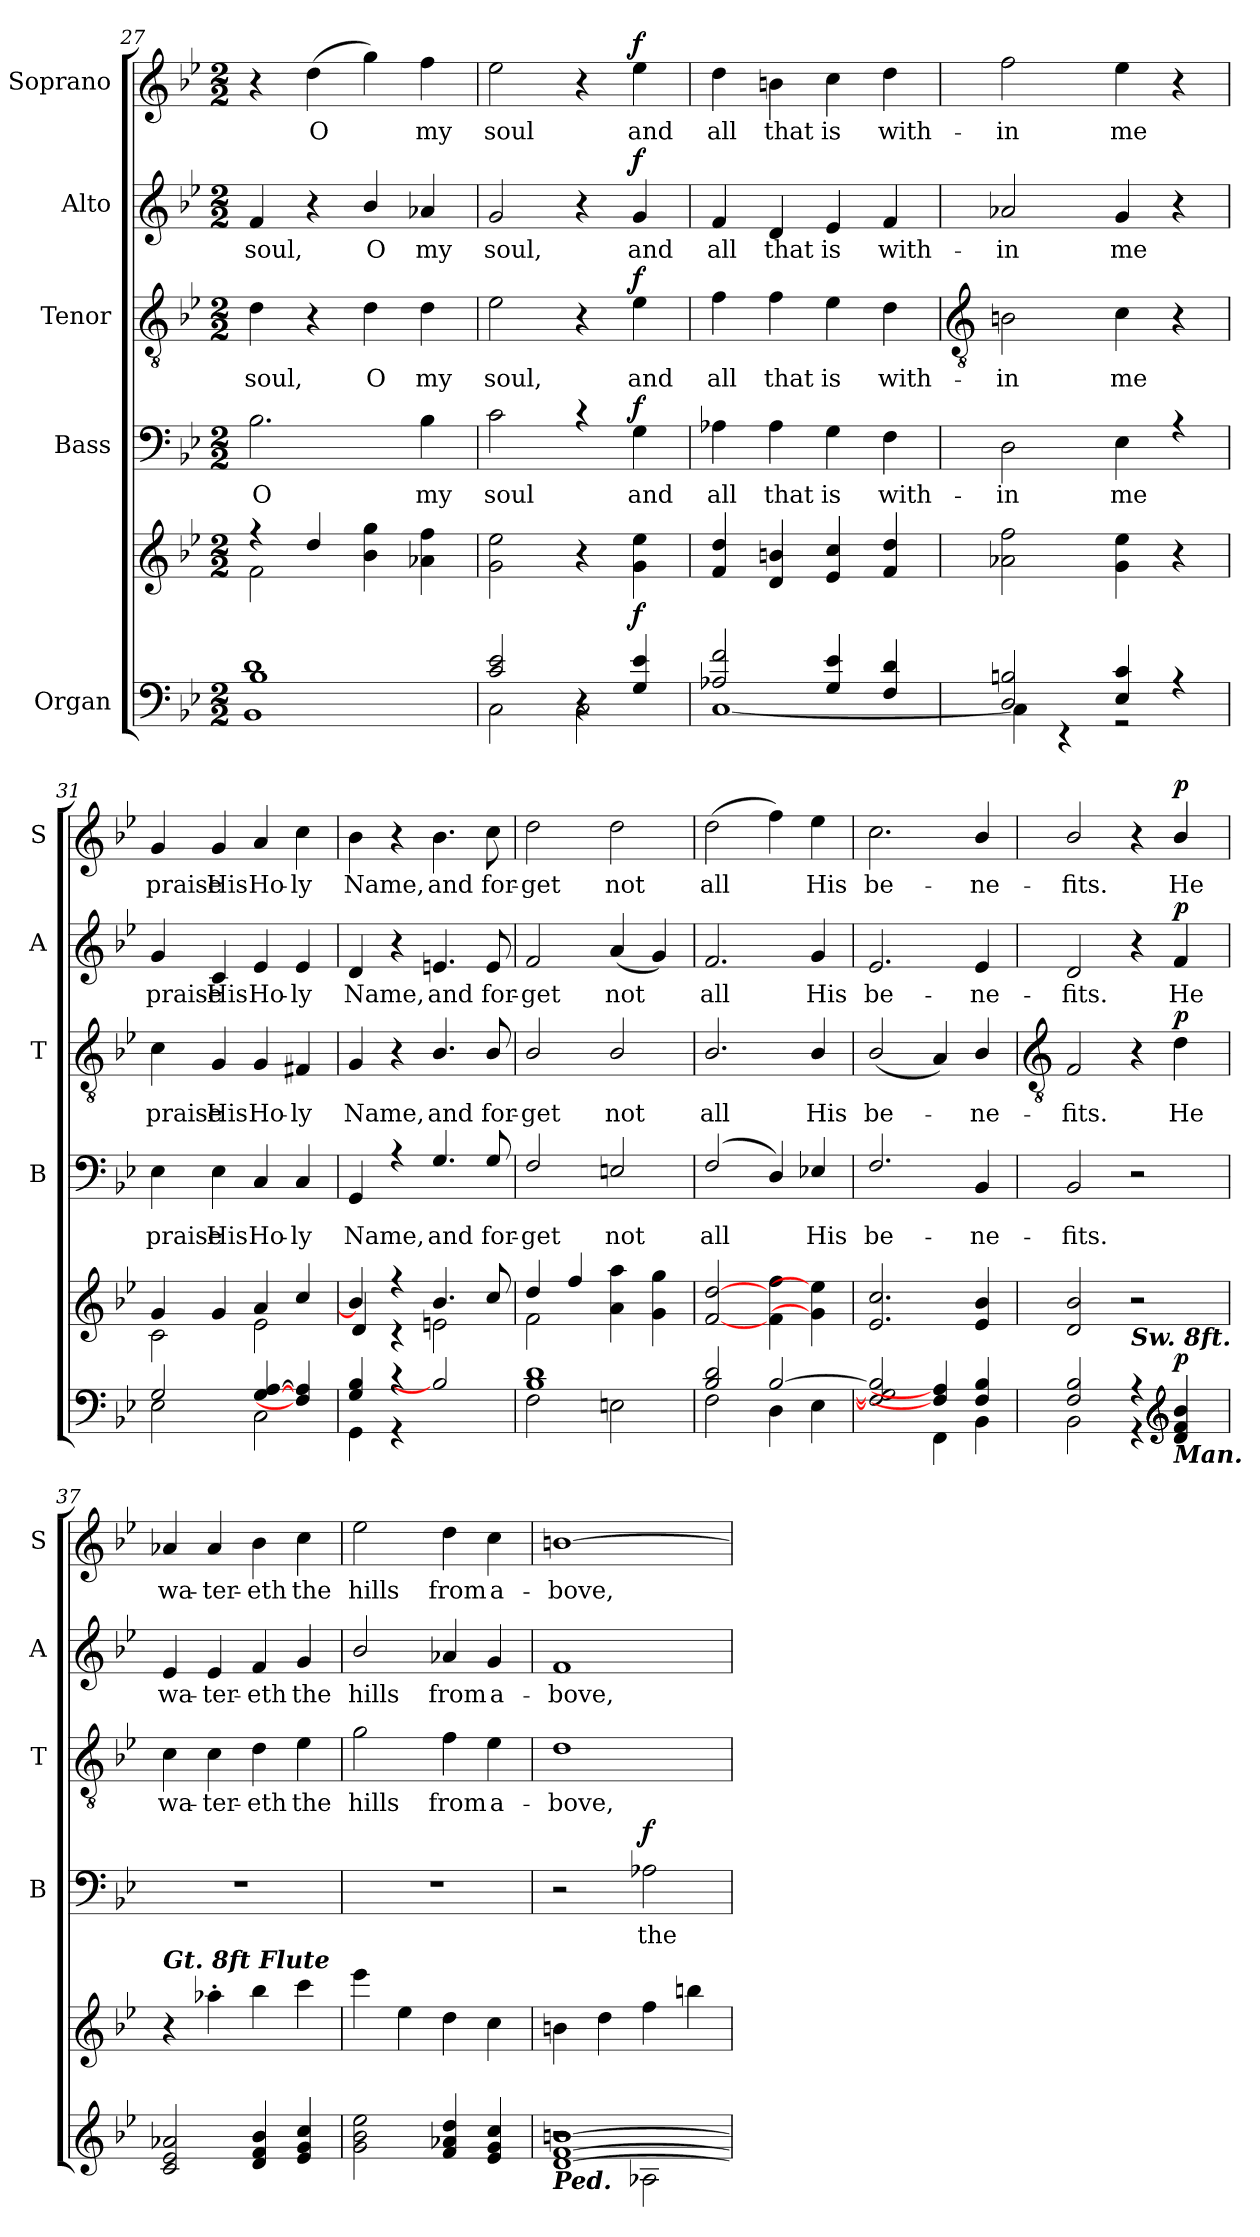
**kern	**kern	**dynam	**kern	**text	**dynam	**kern	**text	**dynam	**kern	**text	**dynam	**kern	**text	**dynam
*part5	*part5	*part5	*part4	*part4	*part4	*part3	*part3	*part3	*part2	*part2	*part2	*part1	*part1	*part1
*staff6	*staff5	*staff5/6	*staff4	*staff4	*staff4	*staff3	*staff3	*staff3	*staff2	*staff2	*staff2	*staff1	*staff1	*staff1
*I"Organ	*	*	*I"Bass	*	*	*I"Tenor	*	*	*I"Alto	*	*	*I"Soprano	*	*
*	*	*	*I'B	*	*	*I'T	*	*	*I'A	*	*	*I'S	*	*
*clefF4	*clefG2	*	*clefF4	*	*	*clefGv2	*	*	*clefG2	*	*	*clefG2	*	*
*k[b-e-]	*k[b-e-]	*	*k[b-e-]	*	*	*k[b-e-]	*	*	*k[b-e-]	*	*	*k[b-e-]	*	*
*B-:	*B-:	*	*B-:	*	*	*B-:	*	*	*B-:	*	*	*B-:	*	*
*M2/2	*M2/2	*	*M2/2	*	*	*M2/2	*	*	*M2/2	*	*	*M2/2	*	*
=27	=27	=27	=27	=27	=27	=27	=27	=27	=27	=27	=27	=27	=27	=27
*^	*^	*	*	*	*	*	*	*	*	*	*	*	*	*
*	*^	*	*	*	*	*	*	*	*	*	*	*	*	*	*	*
!	!	!	!	!	!	!	!LO:LY:b	!	!	!LO:LY:b	!	!	!LO:LY:b	!	!	!	!
*	*	*	*	*	*	*^	*	*	*	*	*	*	*	*	*	*	*
1B-/	1BB-\ 1d\	1ryy	4r	2f\	.	2.B-\	1ryy	O	.	4d	soul,	.	4f	soul,	.	4r	.	.
!	!	!	!	!	!	!	!	!	!	!	!	!	!	!	!	!	!LO:LY:b	!
.	.	.	4dd/	.	.	.	.	.	.	4r	.	.	4r	.	.	(4dd	O	.
!	!	!	!	!	!	!	!	!	!	!	!LO:LY:b	!	!	!LO:LY:b	!	!	!	!
.	.	.	4b-\ 4gg\	2ryy	.	.	.	.	.	4d	O	.	4b-/	O	.	4gg)	.	.
!	!	!	!	!	!	!	!	!LO:LY:b	!	!	!LO:LY:b	!	!	!LO:LY:b	!	!	!LO:LY:b	!
.	.	.	4a-X\ 4ff\	.	.	4B-\	.	my	.	4d	my	.	4a-X	my	.	4ff	my	.
=28	=28	=28	=28	=28	=28	=28	=28	=28	=28	=28	=28	=28	=28	=28	=28	=28	=28	=28
!	!	!	!	!	!	!	!	!LO:LY:b	!	!	!LO:LY:b	!	!	!LO:LY:b	!	!	!LO:LY:b	!
2c/ 2e-/	2C\	1ryy	2g\ 2ee-\	2ryy	.	2c\	1ryy	soul	.	2e-	soul,	.	2g	soul,	.	2ee-	soul	.
4r	2C\	.	4r	2ryy	.	4r	.	.	.	4r	.	.	4r	.	.	4r	.	.
!	!	!	!	!	!LO:DY:b	!	!	!LO:LY:b	!LO:DY:b	!	!LO:LY:b	!LO:DY:b	!	!LO:LY:b	!LO:DY:b	!	!LO:LY:b	!LO:DY:b
4G/ 4e-/	.	.	4g\ 4ee-\	.	f	4G\	.	and	f	4e-	and	f	4g	and	f	4ee-	and	f
=29	=29	=29	=29	=29	=29	=29	=29	=29	=29	=29	=29	=29	=29	=29	=29	=29	=29	=29
!	!	!	!	!	!	!	!	!LO:LY:b	!	!	!LO:LY:b	!	!	!LO:LY:b	!	!	!LO:LY:b	!
2A-X/ 2f/	[1C\	1ryy	4f 4dd	2ryy	.	4A-X\	1ryy	all	.	4f	all	.	4f	all	.	4dd	all	.
!	!	!	!	!	!	!	!	!LO:LY:b	!	!	!LO:LY:b	!	!	!LO:LY:b	!	!	!LO:LY:b	!
.	.	.	4d 4bn	.	.	4A-\	.	that	.	4f	that	.	4d	that	.	4bn	that	.
!	!	!	!	!	!	!	!	!LO:LY:b	!	!	!LO:LY:b	!	!	!LO:LY:b	!	!	!LO:LY:b	!
4G/ 4e-/	.	.	4e- 4cc	2ryy	.	4G\	.	is	.	4e-	is	.	4e-	is	.	4cc	is	.
!	!	!	!	!	!	!	!	!LO:LY:b	!	!	!LO:LY:b	!	!	!LO:LY:b	!	!	!LO:LY:b	!
4F/ 4d/	.	.	4f 4dd	.	.	4F\	.	with-	.	4d	with-	.	4f	with-	.	4dd	with-	.
*v	*v	*v	*	*	*	*	*	*	*	*	*	*	*	*	*	*	*	*
!!LO:LB:g=z
=30	=30	=30	=30	=30	=30	=30	=30	=30	=30	=30	=30	=30	=30	=30	=30	=30
*	*	*	*	*	*	*	*	*clefGv2	*	*	*	*	*	*	*	*
*^	*	*	*	*	*	*	*	*	*	*	*	*	*	*	*	*
!	!	!	!	!	!	!	!LO:LY:b	!	!	!LO:LY:b	!	!	!LO:LY:b	!	!	!LO:LY:b	!
2D/ 2Bn/	4C\]	2a-X\ 2ff\	2ryy	.	2D\	1ryy	-in	.	2Bn	-in	.	2a-X	-in	.	2ff	-in	.
.	4r	.	.	.	.	.	.	.	.	.	.	.	.	.	.	.	.
!	!	!	!	!	!	!	!LO:LY:b	!	!	!LO:LY:b	!	!	!LO:LY:b	!	!	!LO:LY:b	!
4E-/ 4c/	2r	4g\ 4ee-\	2ryy	.	4E-\	.	me	.	4c	me	.	4g	me	.	4ee-	me	.
4r	.	4r	.	.	4r	.	.	.	4r	.	.	4r	.	.	4r	.	.
=31	=31	=31	=31	=31	=31	=31	=31	=31	=31	=31	=31	=31	=31	=31	=31	=31	=31
!	!	!	!	!	!	!	!LO:LY:b	!	!	!LO:LY:b	!	!	!LO:LY:b	!	!	!LO:LY:b	!
2G/	2E-\	4g	2c\	.	4E-\	1ryy	praise	.	4c	praise	.	4g	praise	.	4g	praise	.
!	!	!	!	!	!	!	!LO:LY:b	!	!	!LO:LY:b	!	!	!LO:LY:b	!	!	!LO:LY:b	!
.	.	4g	.	.	4E-\	.	His	.	4G	His	.	4c	His	.	4g	His	.
!	!	!	!	!	!	!	!LO:LY:b	!	!	!LO:LY:b	!	!	!LO:LY:b	!	!	!LO:LY:b	!
[4G/ [4A/	2C\	4a	2e-\	.	4C	.	Ho-	.	4G	Ho-	.	4e-	Ho-	.	4a	Ho-	.
!	!	!	!	!	!	!	!LO:LY:b	!	!	!LO:LY:b	!	!	!LO:LY:b	!	!	!LO:LY:b	!
4F#/] 4A/]	.	4cc	.	.	4C	.	-ly	.	4F#X	-ly	.	4e-	-ly	.	4cc	-ly	.
=32	=32	=32	=32	=32	=32	=32	=32	=32	=32	=32	=32	=32	=32	=32	=32	=32	=32
!	!	!	!	!	!	!	!LO:LY:b	!	!	!LO:LY:b	!	!	!LO:LY:b	!	!	!LO:LY:b	!
4G/ 4B-/	4GG\	4b-/]	4d/	.	4GG	1ryy	Name,	.	4G	Name,	.	4d	Name,	.	4b-	Name,	.
4r	4r	4r	4r	.	4r	.	.	.	4r	.	.	4r	.	.	4r	.	.
!	!	!	!	!	!	!	!LO:LY:b	!	!	!LO:LY:b	!	!	!LO:LY:b	!	!	!LO:LY:b	!
2B-/]	2ryy	4.b-/	2en\	.	4.G	.	and	.	4.B-/	and	.	4.en	and	.	4.b-	and	.
!	!	!	!	!	!	!	!LO:LY:b	!	!	!LO:LY:b	!	!	!LO:LY:b	!	!	!LO:LY:b	!
.	.	8cc/	.	.	8G	.	for-	.	8B-/	for-	.	8e	for-	.	8cc	for-	.
=33	=33	=33	=33	=33	=33	=33	=33	=33	=33	=33	=33	=33	=33	=33	=33	=33	=33
!	!	!	!	!	!	!	!LO:LY:b	!	!	!LO:LY:b	!	!	!LO:LY:b	!	!	!LO:LY:b	!
1B-/ 1d/	2F\	4dd/	2f\	.	2F	1ryy	-get	.	2B-/	-get	.	2f	-get	.	2dd	-get	.
.	.	4ff/	.	.	.	.	.	.	.	.	.	.	.	.	.	.	.
!	!	!	!	!	!	!	!LO:LY:b	!	!	!LO:LY:b	!	!	!LO:LY:b	!	!	!LO:LY:b	!
.	2En\	4a\ 4aa\	2ryy	.	2En	.	not	.	2B-/	not	.	(<4a	not	.	2dd	not	.
.	.	4g\ 4gg\	.	.	.	.	.	.	.	.	.	4g)	.	.	.	.	.
=34	=34	=34	=34	=34	=34	=34	=34	=34	=34	=34	=34	=34	=34	=34	=34	=34	=34
!	!	!	!	!	!	!	!LO:LY:b	!	!	!LO:LY:b	!	!	!LO:LY:b	!	!	!LO:LY:b	!
2B-/ 2d/	2F\	[2f [2dd	2ryy	.	(>2F	1ryy	all	.	2.B-/	all	.	2.f	all	.	(>2dd	all	.
[2B-/	4D\	4f 4ff	2ryy	.	4D)	.	.	.	.	.	.	.	.	.	4ff)	.	.
!	!	!	!	!	!	!	!LO:LY:b	!	!	!LO:LY:b	!	!	!LO:LY:b	!	!	!LO:LY:b	!
.	4E-\	4g\] 4ee-\]	.	.	4E-X	.	His	.	4B-/	His	.	4g	His	.	4ee-	His	.
=35	=35	=35	=35	=35	=35	=35	=35	=35	=35	=35	=35	=35	=35	=35	=35	=35	=35
!	!	!	!	!	!	!	!LO:LY:b	!	!	!LO:LY:b	!	!	!LO:LY:b	!	!	!LO:LY:b	!
2F/] 2G/] 2B-/]	2ryy	2.e- 2.cc	2ryy	.	2.F	1ryy	be-	.	(<2B-/	be-	.	2.e-	be-	.	2.cc	be-	.
4F/] 4A/]	4FF\	.	2ryy	.	.	.	.	.	4A)	.	.	.	.	.	.	.	.
!	!	!	!	!	!	!	!LO:LY:b	!	!	!LO:LY:b	!	!	!LO:LY:b	!	!	!LO:LY:b	!
4F/ 4B-/	4BB-\	4e- 4b-	.	.	4BB-	.	-ne-	.	4B-/	ne-	.	4e-	-ne-	.	4b-/	-ne-	.
*v	*v	*	*	*	*v	*v	*	*	*	*	*	*	*	*	*	*	*
!!LO:LB:g=z
=36	=36	=36	=36	=36	=36	=36	=36	=36	=36	=36	=36	=36	=36	=36	=36
*	*	*	*	*	*	*	*clefGv2	*	*	*	*	*	*	*	*
*^	*	*	*	*	*	*	*	*	*	*	*	*	*	*	*
*	*^	*	*	*	*	*	*	*	*	*	*	*	*	*	*	*
!	!	!	!	!	!	!	!LO:LY:b	!	!	!LO:LY:b	!	!	!LO:LY:b	!	!	!LO:LY:b	!
2F/ 2B-/	2BB-\	2.ryy	2d 2b-	2ryy	.	2BB-	-fits.	.	2F	-fits.	.	2d	-fits.	.	2b-/	-fits.	.
!LO:TX:a:Bi:t=Sw. 8ft.	!	!	!	!	!	!	!	!	!	!	!	!	!	!	!	!	!
4r	4r	.	2r	2ryy	.	2r	.	.	4r	.	.	4r	.	.	4r	.	.
*clefG2	*	*	*	*	*	*	*	*	*	*	*	*	*	*	*	*	*
!LO:TX:b:Bi:t=Man.	!	!	!	!	!	!	!	!	!	!	!	!	!	!	!	!	!
!	!	!	!	!	!LO:DY:a=2	!	!	!	!	!LO:LY:b	!LO:DY:b	!	!LO:LY:b	!LO:DY:b	!	!LO:LY:b	!LO:DY:b
4d/ 4f/ 4b-/	4ryy	4ryy	.	.	p	.	.	.	4d	He	p	4f	He	p	4b-/	He	p
=37	=37	=37	=37	=37	=37	=37	=37	=37	=37	=37	=37	=37	=37	=37	=37	=37	=37
!	!	!	!LO:TX:a:Bi:t=Gt. 8ft Flute	!	!	!	!	!	!	!	!	!	!	!	!	!	!
!	!	!	!	!	!	!	!	!	!	!LO:LY:b	!	!	!LO:LY:b	!	!	!LO:LY:b	!
2c/ 2e-/ 2a-X/	2ryy	2.ryy	4r	2ryy	.	1r	.	.	4c	wa-	.	4e-	wa-	.	4a-X	wa-	.
!	!	!	!	!	!	!	!	!	!	!LO:LY:b	!	!	!LO:LY:b	!	!	!LO:LY:b	!
.	.	.	4aa-X'\	.	.	.	.	.	4c	-ter-	.	4e-	-ter-	.	4a-	-ter-	.
!	!	!	!	!	!	!	!	!	!	!LO:LY:b	!	!	!LO:LY:b	!	!	!LO:LY:b	!
4d/ 4f/ 4b-/	2ryy	.	4bb-\	2ryy	.	.	.	.	4d	-eth	.	4f	-eth	.	4b-	-eth	.
!	!	!	!	!	!	!	!	!	!	!LO:LY:b	!	!	!LO:LY:b	!	!	!LO:LY:b	!
4e-/ 4g/ 4cc/	.	4ryy	4ccc\	.	.	.	.	.	4e-	the	.	4g	the	.	4cc	the	.
=38	=38	=38	=38	=38	=38	=38	=38	=38	=38	=38	=38	=38	=38	=38	=38	=38	=38
!	!	!	!	!	!	!	!	!	!	!LO:LY:b	!	!	!LO:LY:b	!	!	!LO:LY:b	!
2g\ 2b-\ 2ee-\	2ryy	2.ryy	4eee-\	2ryy	.	1r	.	.	2g	hills	.	2b-/	hills	.	2ee-	hills	.
.	.	.	4ee-\	.	.	.	.	.	.	.	.	.	.	.	.	.	.
!	!	!	!	!	!	!	!	!	!	!LO:LY:b	!	!	!LO:LY:b	!	!	!LO:LY:b	!
4f/ 4a-X/ 4dd/	4ryy	.	4dd\	2ryy	.	.	.	.	4f	from	.	4a-X	from	.	4dd	from	.
!	!	!	!	!	!	!	!	!	!	!LO:LY:b	!	!	!LO:LY:b	!	!	!LO:LY:b	!
4e-/ 4g/ 4cc/	4ryy	4ryy	4cc\	.	.	.	.	.	4e-	a-	.	4g	a-	.	4cc	a-	.
=39	=39	=39	=39	=39	=39	=39	=39	=39	=39	=39	=39	=39	=39	=39	=39	=39	=39
!LO:TX:b:Bi:t=Ped.	!	!	!	!	!	!	!	!	!	!	!	!	!	!	!	!	!
!	!	!	!	!	!	!	!	!	!	!LO:LY:b	!	!	!LO:LY:b	!	!	!LO:LY:b	!
[1d/ [1f/ [1bn/	2r	1ryy	4bn\	2ryy	.	2r	.	.	1d	-bove,	.	1f	-bove,	.	[1bn	-bove,	.
.	.	.	4dd\	.	.	.	.	.	.	.	.	.	.	.	.	.	.
!	!	!	!	!	!	!	!LO:LY:b	!LO:DY:b	!	!	!	!	!	!	!	!	!
.	2A-X\	.	4ff\	2ryy	.	2A-X	the	f	.	.	.	.	.	.	.	.	.
.	.	.	4bbn\	.	.	.	.	.	.	.	.	.	.	.	.	.	.
*v	*v	*v	*	*	*	*	*	*	*	*	*	*	*	*	*	*	*
*	*v	*v	*	*	*	*	*	*	*	*	*	*	*	*	*
=	=	=	=	=	=	=	=	=	=	=	=	=	=	=
*-	*-	*-	*-	*-	*-	*-	*-	*-	*-	*-	*-	*-	*-	*-
